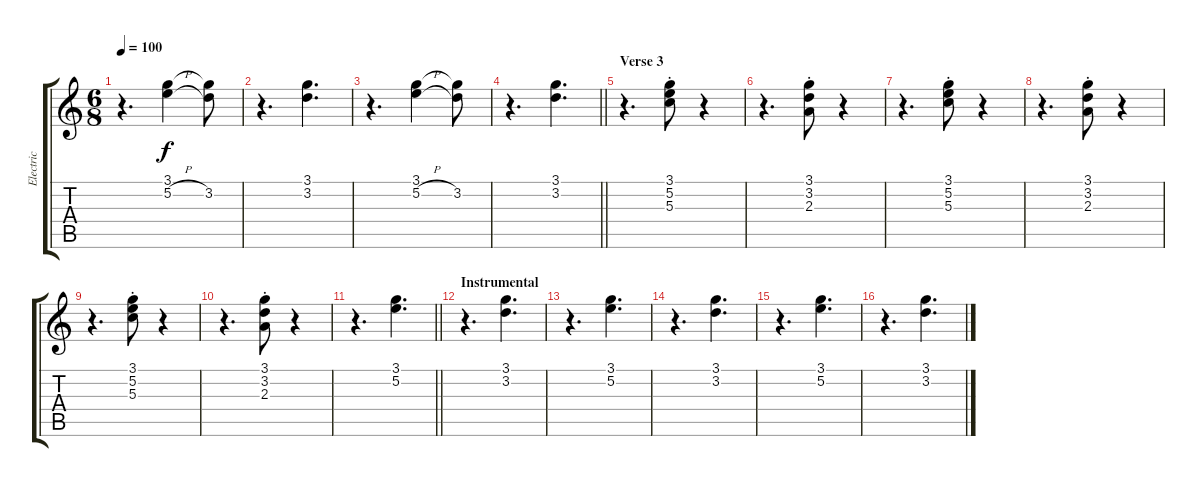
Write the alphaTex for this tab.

\track ("Electric" "Electric") {instrument overdrivenguitar}
\staff {score tabs}
\tuning (E4 B3 G3 D3 A2 E2) {hide}
\ts (6 8)
\tempo 100
\clef g2
\ks c
r.4{d dy f} (3.1 5.2{h}).4 (3.1{t} 3.2).8 |
r.4{d} (3.1 3.2).4{d} |
r.4{d} (3.1 5.2{h}).4 (3.1{t} 3.2).8 |
\barLineRight lightlight
r.4{d} (3.1 3.2).4{d} |
\section ("" "Verse 3")
r.4{d} (3.1{st} 5.2{st} 5.3{st}).8 r.4 |
r.4{d} (3.1{st} 3.2{st} 2.3{st}).8 r.4 |
r.4{d} (3.1{st} 5.2{st} 5.3{st}).8 r.4 |
r.4{d} (3.1{st} 3.2{st} 2.3{st}).8 r.4 |
r.4{d} (3.1{st} 5.2{st} 5.3{st}).8 r.4 |
r.4{d} (3.1{st} 3.2{st} 2.3{st}).8 r.4 |
\barLineRight lightlight
r.4{d} (3.1 5.2).4{d} |
\section ("" "Instrumental")
r.4{d} (3.1 3.2).4{d} |
r.4{d} (3.1 5.2).4{d} |
r.4{d} (3.1 3.2).4{d} |
r.4{d} (3.1 5.2).4{d} |
r.4{d} (3.1 3.2).4{d}
